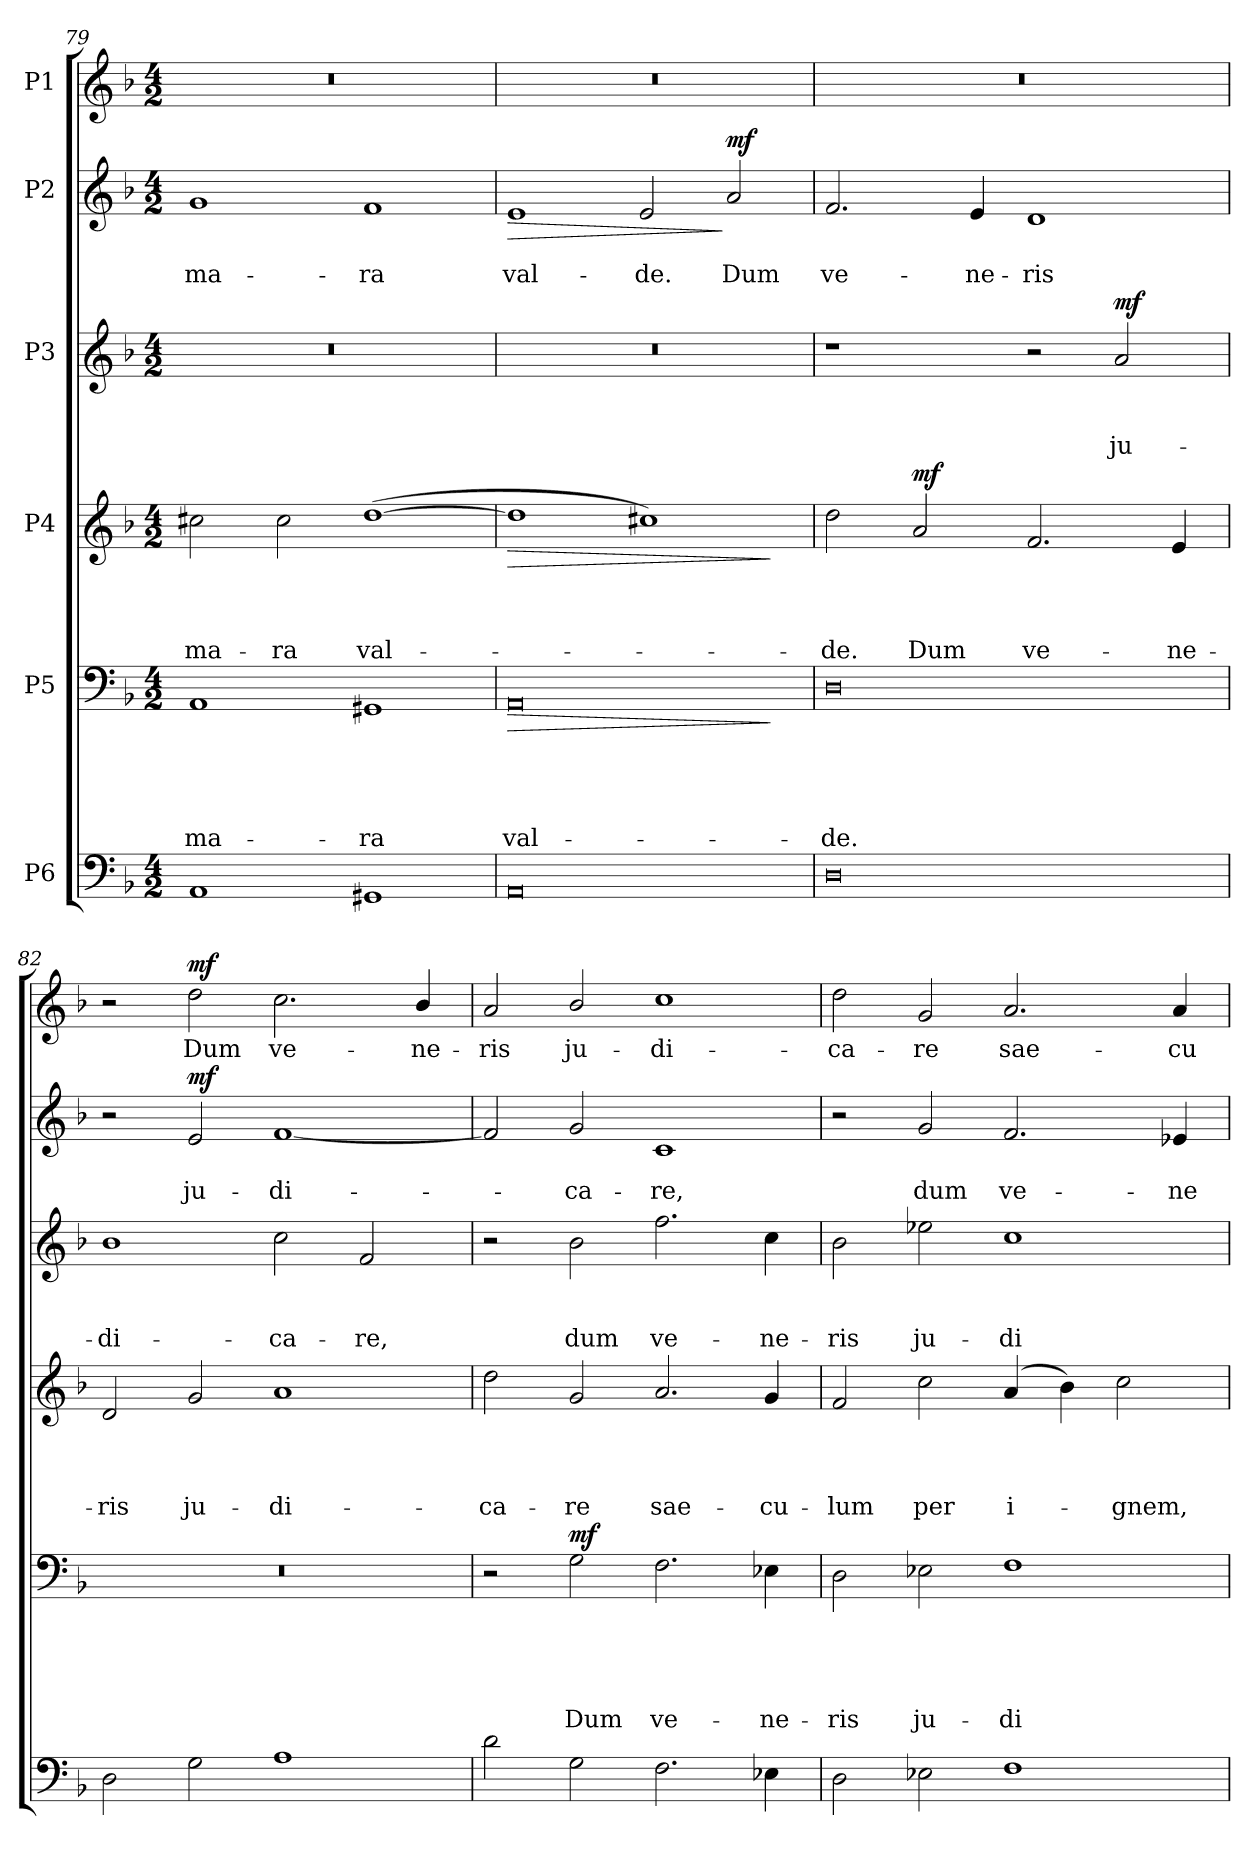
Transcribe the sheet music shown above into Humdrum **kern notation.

**kern	**kern	**text	**text	**text	**text	**text	**dynam	**kern	**text	**text	**text	**text	**dynam	**kern	**text	**text	**text	**dynam	**kern	**text	**text	**dynam	**kern	**text	**dynam
*part6	*part5	*part5	*part5	*part5	*part5	*part5	*part5	*part4	*part4	*part4	*part4	*part4	*part4	*part3	*part3	*part3	*part3	*part3	*part2	*part2	*part2	*part2	*part1	*part1	*part1
*staff6	*staff5	*staff5	*staff5	*staff5	*staff5	*staff5	*staff5	*staff4	*staff4	*staff4	*staff4	*staff4	*staff4	*staff3	*staff3	*staff3	*staff3	*staff3	*staff2	*staff2	*staff2	*staff2	*staff1	*staff1	*staff1
*I"P6	*I"P5	*	*	*	*	*	*	*I"P4	*	*	*	*	*	*I"P3	*	*	*	*	*I"P2	*	*	*	*I"P1	*	*
*clefF4	*clefF4	*	*	*	*	*	*	*clefG2	*	*	*	*	*	*clefG2	*	*	*	*	*clefG2	*	*	*	*clefG2	*	*
*	*	*	*	*	*	*	*	*ITrd7c12	*	*	*	*	*	*ITrd7c12	*	*	*	*	*	*	*	*	*	*	*
*k[b-]	*k[b-]	*	*	*	*	*	*	*k[b-]	*	*	*	*	*	*k[b-]	*	*	*	*	*k[b-]	*	*	*	*k[b-]	*	*
*F:	*F:	*	*	*	*	*	*	*F:	*	*	*	*	*	*F:	*	*	*	*	*F:	*	*	*	*F:	*	*
*M4/2	*M4/2	*	*	*	*	*	*	*M4/2	*	*	*	*	*	*M4/2	*	*	*	*	*M4/2	*	*	*	*M4/2	*	*
=79	=79	=79	=79	=79	=79	=79	=79	=79	=79	=79	=79	=79	=79	=79	=79	=79	=79	=79	=79	=79	=79	=79	=79	=79	=79
!	!	!	!	!	!	!LO:LY:b	!	!	!	!	!	!LO:LY:b	!	!LO:N:vis=1	!	!	!	!	!	!	!LO:LY:b	!	!LO:N:vis=1	!	!
1AA	1AA	.	.	.	.	-ma-	.	2c#X\	.	.	.	-ma-	.	0r	.	.	.	.	1g	.	-ma-	.	0r	.	.
!	!	!	!	!	!	!	!	!	!	!	!	!LO:LY:b	!	!	!	!	!	!	!	!	!	!	!	!	!
.	.	.	.	.	.	.	.	2c#\	.	.	.	-ra	.	.	.	.	.	.	.	.	.	.	.	.	.
!	!	!	!	!	!	!LO:LY:b	!	!	!	!	!	!LO:LY:b	!	!	!	!	!	!	!	!	!LO:LY:b	!	!	!	!
1GG#X	1GG#X	.	.	.	.	-ra	.	(>[>1d	.	.	.	val-	.	.	.	.	.	.	1f	.	-ra	.	.	.	.
=80	=80	=80	=80	=80	=80	=80	=80	=80	=80	=80	=80	=80	=80	=80	=80	=80	=80	=80	=80	=80	=80	=80	=80	=80	=80
!	!	!	!	!	!	!LO:LY:b	!LO:HP:b	!	!	!	!	!	!LO:HP:b	!LO:N:vis=1	!	!	!	!	!	!	!LO:LY:b	!LO:HP:b	!LO:N:vis=1	!	!
0AA	0AA	.	.	.	.	val-	>	1d]	.	.	.	.	>	0r	.	.	.	.	1e	.	val-	>	0r	.	.
!	!	!	!	!	!	!	!	!	!	!	!	!	!	!	!	!	!	!	!	!	!LO:LY:b	!	!	!	!
.	.	.	.	.	.	.	.	1c#X)	.	.	.	.	.	.	.	.	.	.	2e/	.	-de.	.	.	.	.
!	!	!	!	!	!	!	!	!	!	!	!	!	!	!	!	!	!	!	!	!	!LO:LY:b	!LO:DY:n=1:a	!	!	!
.	.	.	.	.	.	.	.	.	.	.	.	.	.	.	.	.	.	.	2a/	.	Dum	] mf	.	.	.
.	.	.	.	.	.	.	]	.	.	.	.	.	]	.	.	.	.	.	.	.	.	.	.	.	.
!!LO:LB:g=z
=81	=81	=81	=81	=81	=81	=81	=81	=81	=81	=81	=81	=81	=81	=81	=81	=81	=81	=81	=81	=81	=81	=81	=81	=81	=81
!	!	!	!	!	!	!LO:LY:b	!	!	!	!	!	!LO:LY:b	!	!	!	!	!	!	!	!	!LO:LY:b	!	!LO:N:vis=1	!	!
0D	0D	.	.	.	.	-de.	.	2d\	.	.	.	-de.	.	1r	.	.	.	.	2.f/	.	ve-	.	0r	.	.
!	!	!	!	!	!	!	!	!	!	!	!	!LO:LY:b	!LO:DY:a	!	!	!	!	!	!	!	!	!	!	!	!
.	.	.	.	.	.	.	.	2A/	.	.	.	Dum	mf	.	.	.	.	.	.	.	.	.	.	.	.
!	!	!	!	!	!	!	!	!	!	!	!	!	!	!	!	!	!	!	!	!	!LO:LY:b	!	!	!	!
.	.	.	.	.	.	.	.	.	.	.	.	.	.	.	.	.	.	.	4e/	.	-ne-	.	.	.	.
!	!	!	!	!	!	!	!	!	!	!	!	!LO:LY:b	!	!	!	!	!	!	!	!	!LO:LY:b	!	!	!	!
.	.	.	.	.	.	.	.	2.F/	.	.	.	ve-	.	2r	.	.	.	.	1d	.	-ris	.	.	.	.
!	!	!	!	!	!	!	!	!	!	!	!	!	!	!	!	!	!LO:LY:b	!LO:DY:a	!	!	!	!	!	!	!
.	.	.	.	.	.	.	.	.	.	.	.	.	.	2A/	.	.	ju-	mf	.	.	.	.	.	.	.
!	!	!	!	!	!	!	!	!	!	!	!	!LO:LY:b	!	!	!	!	!	!	!	!	!	!	!	!	!
.	.	.	.	.	.	.	.	4E/	.	.	.	-ne-	.	.	.	.	.	.	.	.	.	.	.	.	.
=82	=82	=82	=82	=82	=82	=82	=82	=82	=82	=82	=82	=82	=82	=82	=82	=82	=82	=82	=82	=82	=82	=82	=82	=82	=82
!	!LO:N:vis=1	!	!	!	!	!	!	!	!	!	!	!LO:LY:b	!	!	!	!	!LO:LY:b	!	!	!	!	!	!	!	!
2D\	0r	.	.	.	.	.	.	2D/	.	.	.	-ris	.	1B-	.	.	-di-	.	2r	.	.	.	2r	.	.
!	!	!	!	!	!	!	!	!	!	!	!	!LO:LY:b	!	!	!	!	!	!	!	!	!LO:LY:b	!LO:DY:a	!	!LO:LY:b	!LO:DY:a
2G\	.	.	.	.	.	.	.	2G/	.	.	.	ju-	.	.	.	.	.	.	2e/	.	ju-	mf	2dd\	Dum	mf
!	!	!	!	!	!	!	!	!	!	!	!	!LO:LY:b	!	!	!	!	!LO:LY:b	!	!	!	!LO:LY:b	!	!	!LO:LY:b	!
1A	.	.	.	.	.	.	.	1A	.	.	.	-di-	.	2c\	.	.	-ca-	.	[<1f	.	-di-	.	2.cc\	ve-	.
!	!	!	!	!	!	!	!	!	!	!	!	!	!	!	!	!	!LO:LY:b	!	!	!	!	!	!	!	!
.	.	.	.	.	.	.	.	.	.	.	.	.	.	2F/	.	.	-re,	.	.	.	.	.	.	.	.
!	!	!	!	!	!	!	!	!	!	!	!	!	!	!	!	!	!	!	!	!	!	!	!	!LO:LY:b	!
.	.	.	.	.	.	.	.	.	.	.	.	.	.	.	.	.	.	.	.	.	.	.	4b-/	-ne-	.
=83	=83	=83	=83	=83	=83	=83	=83	=83	=83	=83	=83	=83	=83	=83	=83	=83	=83	=83	=83	=83	=83	=83	=83	=83	=83
!	!	!	!	!	!	!	!	!	!	!	!	!LO:LY:b	!	!	!	!	!	!	!	!	!	!	!	!LO:LY:b	!
2d\	2r	.	.	.	.	.	.	2d\	.	.	.	-ca-	.	2r	.	.	.	.	2f/]	.	.	.	2a/	-ris	.
!	!	!	!	!	!	!LO:LY:b	!LO:DY:a	!	!	!	!	!LO:LY:b	!	!	!	!	!LO:LY:b	!	!	!	!LO:LY:b	!	!	!LO:LY:b	!
2G\	2G\	.	.	.	.	Dum	mf	2G/	.	.	.	-re	.	2B-\	.	.	dum	.	2g/	.	-ca-	.	2b-/	ju-	.
!	!	!	!	!	!	!LO:LY:b	!	!	!	!	!	!LO:LY:b	!	!	!	!	!LO:LY:b	!	!	!	!LO:LY:b	!	!	!LO:LY:b	!
2.F\	2.F\	.	.	.	.	ve-	.	2.A/	.	.	.	sae-	.	2.f\	.	.	ve-	.	1c	.	-re,	.	1cc	-di-	.
!	!	!	!	!	!	!LO:LY:b	!	!	!	!	!	!LO:LY:b	!	!	!	!	!LO:LY:b	!	!	!	!	!	!	!	!
4E-X\	4E-X\	.	.	.	.	-ne-	.	4G/	.	.	.	-cu-	.	4c\	.	.	-ne-	.	.	.	.	.	.	.	.
=84	=84	=84	=84	=84	=84	=84	=84	=84	=84	=84	=84	=84	=84	=84	=84	=84	=84	=84	=84	=84	=84	=84	=84	=84	=84
!	!	!	!	!	!	!LO:LY:b	!	!	!	!	!	!LO:LY:b	!	!	!	!	!LO:LY:b	!	!	!	!	!	!	!LO:LY:b	!
2D\	2D\	.	.	.	.	-ris	.	2F/	.	.	.	-lum	.	2B-\	.	.	-ris	.	2r	.	.	.	2dd\	-ca-	.
!	!	!	!	!	!	!LO:LY:b	!	!	!	!	!	!LO:LY:b	!	!	!	!	!LO:LY:b	!	!	!	!LO:LY:b	!	!	!LO:LY:b	!
2E-X\	2E-X\	.	.	.	.	ju-	.	2c\	.	.	.	per	.	2e-X\	.	.	ju-	.	2g/	.	dum	.	2g/	-re	.
!	!	!	!	!	!	!LO:LY:b	!	!	!	!	!	!LO:LY:b	!	!	!	!	!LO:LY:b	!	!	!	!LO:LY:b	!	!	!LO:LY:b	!
1F	1F	.	.	.	.	-di-	.	(>4A/	.	.	.	i-	.	1c	.	.	-di-	.	2.f/	.	ve-	.	2.a/	sae-	.
.	.	.	.	.	.	.	.	4B-\)	.	.	.	.	.	.	.	.	.	.	.	.	.	.	.	.	.
!	!	!	!	!	!	!	!	!	!	!	!	!LO:LY:b	!	!	!	!	!	!	!	!	!	!	!	!	!
.	.	.	.	.	.	.	.	2c\	.	.	.	-gnem,	.	.	.	.	.	.	.	.	.	.	.	.	.
!	!	!	!	!	!	!	!	!	!	!	!	!	!	!	!	!	!	!	!	!	!LO:LY:b	!	!	!LO:LY:b	!
.	.	.	.	.	.	.	.	.	.	.	.	.	.	.	.	.	.	.	4e-X/	.	-ne-	.	4a/	-cu-	.
=	=	=	=	=	=	=	=	=	=	=	=	=	=	=	=	=	=	=	=	=	=	=	=	=	=
*-	*-	*-	*-	*-	*-	*-	*-	*-	*-	*-	*-	*-	*-	*-	*-	*-	*-	*-	*-	*-	*-	*-	*-	*-	*-
